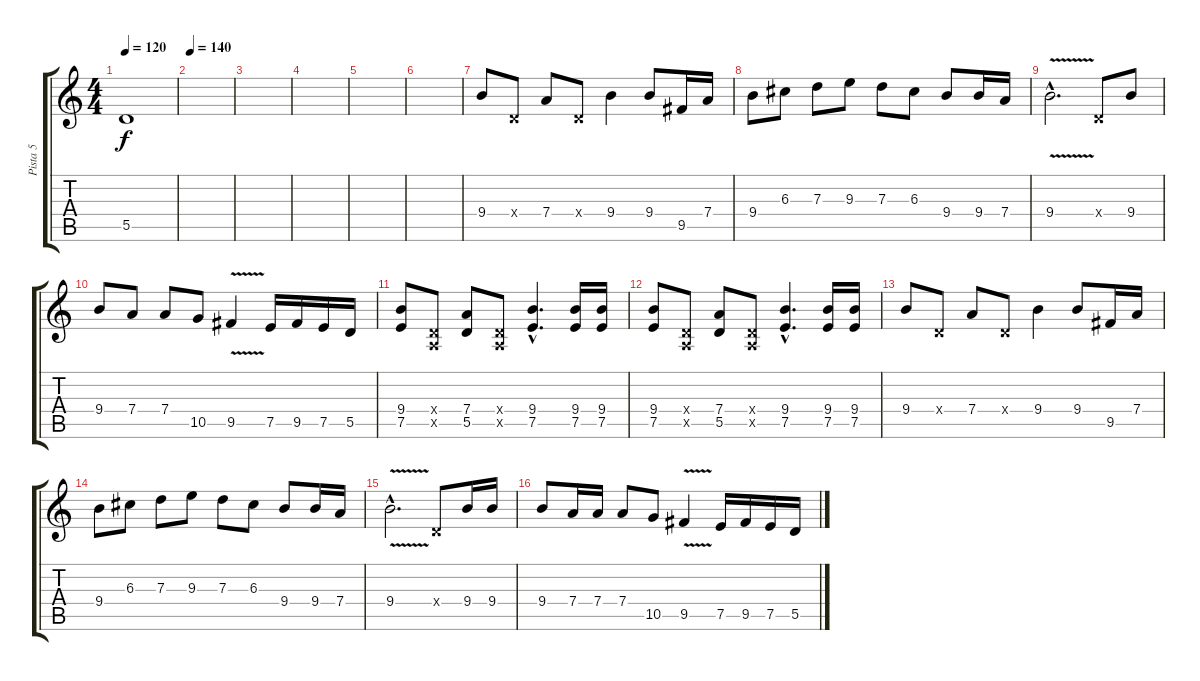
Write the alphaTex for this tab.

\track ("Pista 5" "Pista 5") {instrument overdrivenguitar}
\staff {score tabs}
\tuning (E4 B3 G3 D3 A2 E2) {hide}
\ts (4 4)
\tempo 120
\clef g2
\ks c
5.5{t}.1{dy f} |
\tempo 140
|
|
|
|
|
9.4.8 0.4{x}.8 7.4.8 0.4{x}.8 9.4.4 9.4.8 9.5.16 7.4.16 |
9.4.8 6.3.8 7.3.8 9.3.8 7.3.8 6.3.8 9.4.8 9.4.16 7.4.16 |
9.4{v hac}.2{d} 0.4{x}.8 9.4.8 |
9.4.8 7.4.8 7.4.8 10.5.8 9.5{v}.4 7.5.16 9.5.16 7.5.16 5.5.16 |
(9.4 7.5).8 (0.4{x} 0.5{x}).8 (7.4 5.5).8 (0.4{x} 0.5{x}).8 (9.4{hac} 7.5{hac}).4{d} (9.4 7.5).16 (9.4 7.5).16 |
(9.4 7.5).8 (0.4{x} 0.5{x}).8 (7.4 5.5).8 (0.4{x} 0.5{x}).8 (9.4{hac} 7.5{hac}).4{d} (9.4 7.5).16 (9.4 7.5).16 |
9.4.8 0.4{x}.8 7.4.8 0.4{x}.8 9.4.4 9.4.8 9.5.16 7.4.16 |
9.4.8 6.3.8 7.3.8 9.3.8 7.3.8 6.3.8 9.4.8 9.4.16 7.4.16 |
9.4{v hac}.2{d} 0.4{x}.8 9.4.16 9.4.16 |
9.4.8 7.4.16 7.4.16 7.4.8 10.5.8 9.5{v}.4 7.5.16 9.5.16 7.5.16 5.5.16
